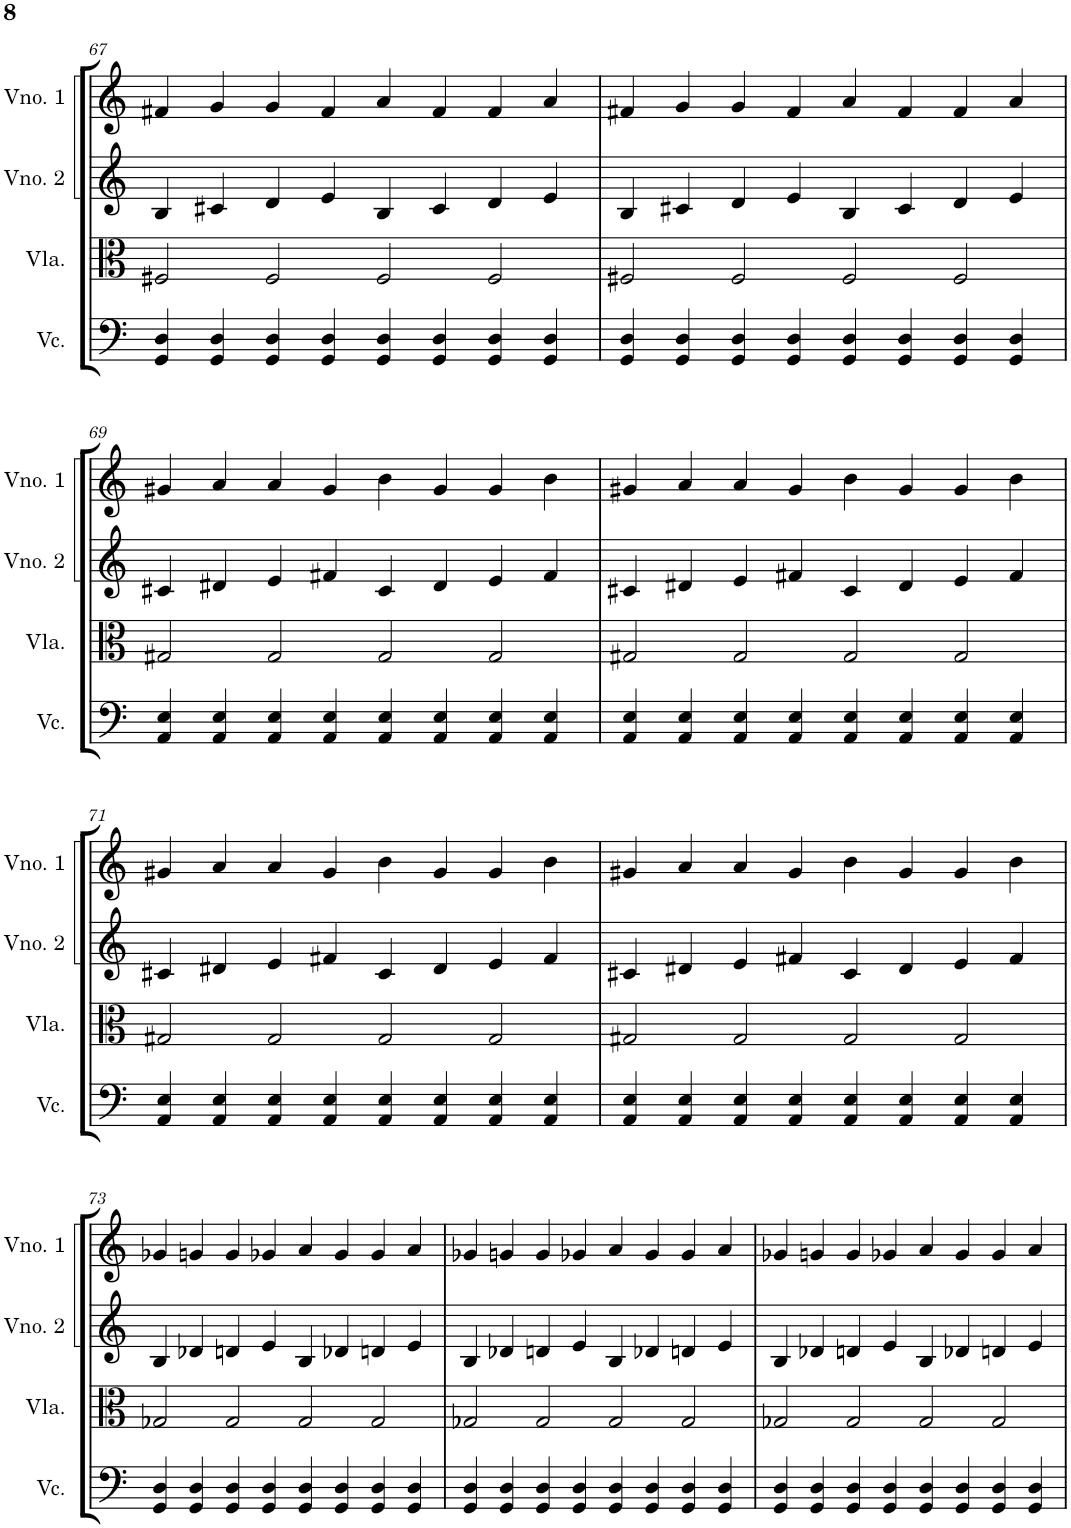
**kern	**kern	**kern	**kern
*part4	*part3	*part2	*part1
*staff4	*staff3	*staff2	*staff1
*I"Violoncelo	*I"Viola	*I"Violino 2	*I"Violino 1
*I'Vc.	*I'Vla.	*I'Vno. 2	*I'Vno. 1
!!LO:PB:g=z
*clefF4	*clefC3	*clefG2	*clefG2
*k[]	*k[]	*k[]	*k[]
*M4/2	*M4/2	*M4/2	*M4/2
=67	=67	=67	=67
4GG/ 4D/	2F#X/	4B/	4f#X/
4GG/ 4D/	.	4c#X/	4g/
4GG/ 4D/	2F#/	4d/	4g/
4GG/ 4D/	.	4e/	4f#/
4GG/ 4D/	2F#/	4B/	4a/
4GG/ 4D/	.	4c#/	4f#/
4GG/ 4D/	2F#/	4d/	4f#/
4GG/ 4D/	.	4e/	4a/
=68	=68	=68	=68
4GG/ 4D/	2F#X/	4B/	4f#X/
4GG/ 4D/	.	4c#X/	4g/
4GG/ 4D/	2F#/	4d/	4g/
4GG/ 4D/	.	4e/	4f#/
4GG/ 4D/	2F#/	4B/	4a/
4GG/ 4D/	.	4c#/	4f#/
4GG/ 4D/	2F#/	4d/	4f#/
4GG/ 4D/	.	4e/	4a/
!!LO:LB:g=z
=69	=69	=69	=69
4AA/ 4E/	2G#X/	4c#X/	4g#X/
4AA/ 4E/	.	4d#X/	4a/
4AA/ 4E/	2G#/	4e/	4a/
4AA/ 4E/	.	4f#X/	4g#/
4AA/ 4E/	2G#/	4c#/	4b\
4AA/ 4E/	.	4d#/	4g#/
4AA/ 4E/	2G#/	4e/	4g#/
4AA/ 4E/	.	4f#/	4b\
=70	=70	=70	=70
4AA/ 4E/	2G#X/	4c#X/	4g#X/
4AA/ 4E/	.	4d#X/	4a/
4AA/ 4E/	2G#/	4e/	4a/
4AA/ 4E/	.	4f#X/	4g#/
4AA/ 4E/	2G#/	4c#/	4b\
4AA/ 4E/	.	4d#/	4g#/
4AA/ 4E/	2G#/	4e/	4g#/
4AA/ 4E/	.	4f#/	4b\
!!LO:LB:g=z
=71	=71	=71	=71
4AA/ 4E/	2G#X/	4c#X/	4g#X/
4AA/ 4E/	.	4d#X/	4a/
4AA/ 4E/	2G#/	4e/	4a/
4AA/ 4E/	.	4f#X/	4g#/
4AA/ 4E/	2G#/	4c#/	4b\
4AA/ 4E/	.	4d#/	4g#/
4AA/ 4E/	2G#/	4e/	4g#/
4AA/ 4E/	.	4f#/	4b\
=72	=72	=72	=72
4AA/ 4E/	2G#X/	4c#X/	4g#X/
4AA/ 4E/	.	4d#X/	4a/
4AA/ 4E/	2G#/	4e/	4a/
4AA/ 4E/	.	4f#X/	4g#/
4AA/ 4E/	2G#/	4c#/	4b\
4AA/ 4E/	.	4d#/	4g#/
4AA/ 4E/	2G#/	4e/	4g#/
4AA/ 4E/	.	4f#/	4b\
!!LO:LB:g=z
=73	=73	=73	=73
4GG/ 4D/	2G-X/	4B/	4g-X/
4GG/ 4D/	.	4d-X/	4gn/
4GG/ 4D/	2G-/	4dn/	4g/
4GG/ 4D/	.	4e/	4g-X/
4GG/ 4D/	2G-/	4B/	4a/
4GG/ 4D/	.	4d-X/	4g-/
4GG/ 4D/	2G-/	4dn/	4g-/
4GG/ 4D/	.	4e/	4a/
=74	=74	=74	=74
4GG/ 4D/	2G-X/	4B/	4g-X/
4GG/ 4D/	.	4d-X/	4gn/
4GG/ 4D/	2G-/	4dn/	4g/
4GG/ 4D/	.	4e/	4g-X/
4GG/ 4D/	2G-/	4B/	4a/
4GG/ 4D/	.	4d-X/	4g-/
4GG/ 4D/	2G-/	4dn/	4g-/
4GG/ 4D/	.	4e/	4a/
=75	=75	=75	=75
4GG/ 4D/	2G-X/	4B/	4g-X/
4GG/ 4D/	.	4d-X/	4gn/
4GG/ 4D/	2G-/	4dn/	4g/
4GG/ 4D/	.	4e/	4g-X/
4GG/ 4D/	2G-/	4B/	4a/
4GG/ 4D/	.	4d-X/	4g-/
4GG/ 4D/	2G-/	4dn/	4g-/
4GG/ 4D/	.	4e/	4a/
=	=	=	=
*-	*-	*-	*-
